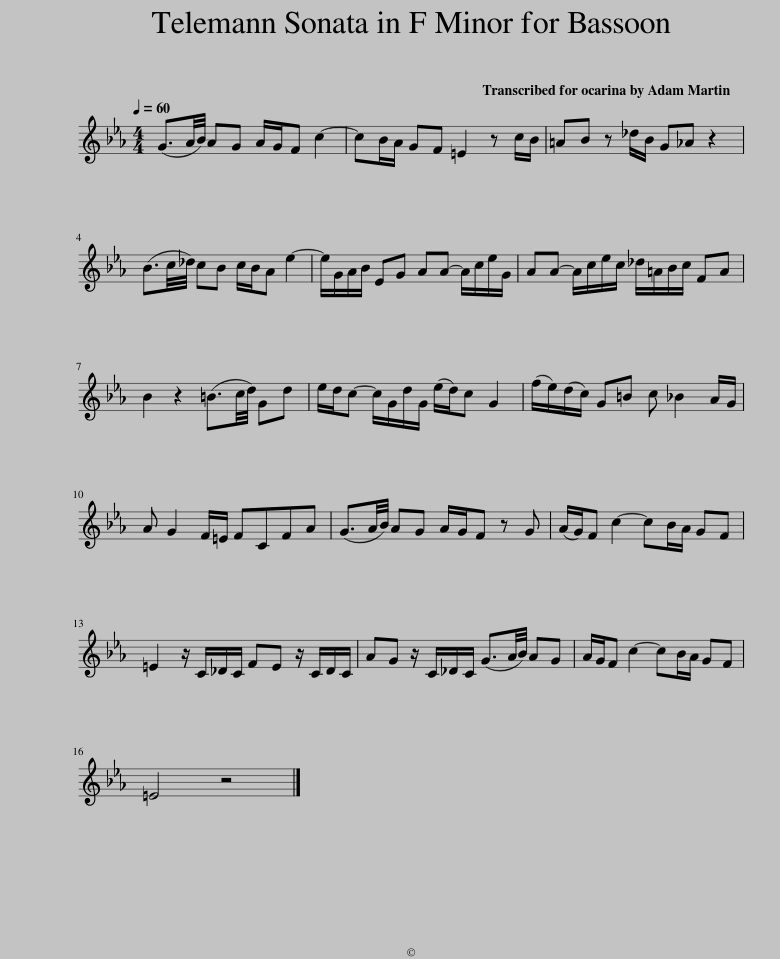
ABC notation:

X:1
L:1/8
Q:1/4=60
M:4/4
I:linebreak $
K:Cmin
V:1 treble
V:1
 (G3/2A/4B/4) AG A/G/F c2- | cB/A/ GF =E2 z c/B/ | =AB z _d/B/ G_A z2 |$ (B3/2c/4_d/4) cB c/B/A e2- | e/G/A/B/ EG AA- A/c/e/G/ | %5
 AA- A/c/e/c/ _d/=A/B/c/ FA |$ B2 z2 (=B3/2c/4d/4) Gd | e/d/c- c/G/d/G/ (e/d/)c G2 | (f/e/)(d/c/) G=B c _B2 A/G/ |$ A G2 F/=E/ FCFA | %10
 (G3/2A/4B/4) AG A/G/F z G | (A/G/)F c2- cB/A/ GF |$ =E2 z/ C/_D/C/ FE z/ C/D/C/ | AG z/ C/_D/C/ (G3/2A/4B/4) AG | A/G/F c2- cB/A/ GF |$ %15
 =E4 z4 |] %16
